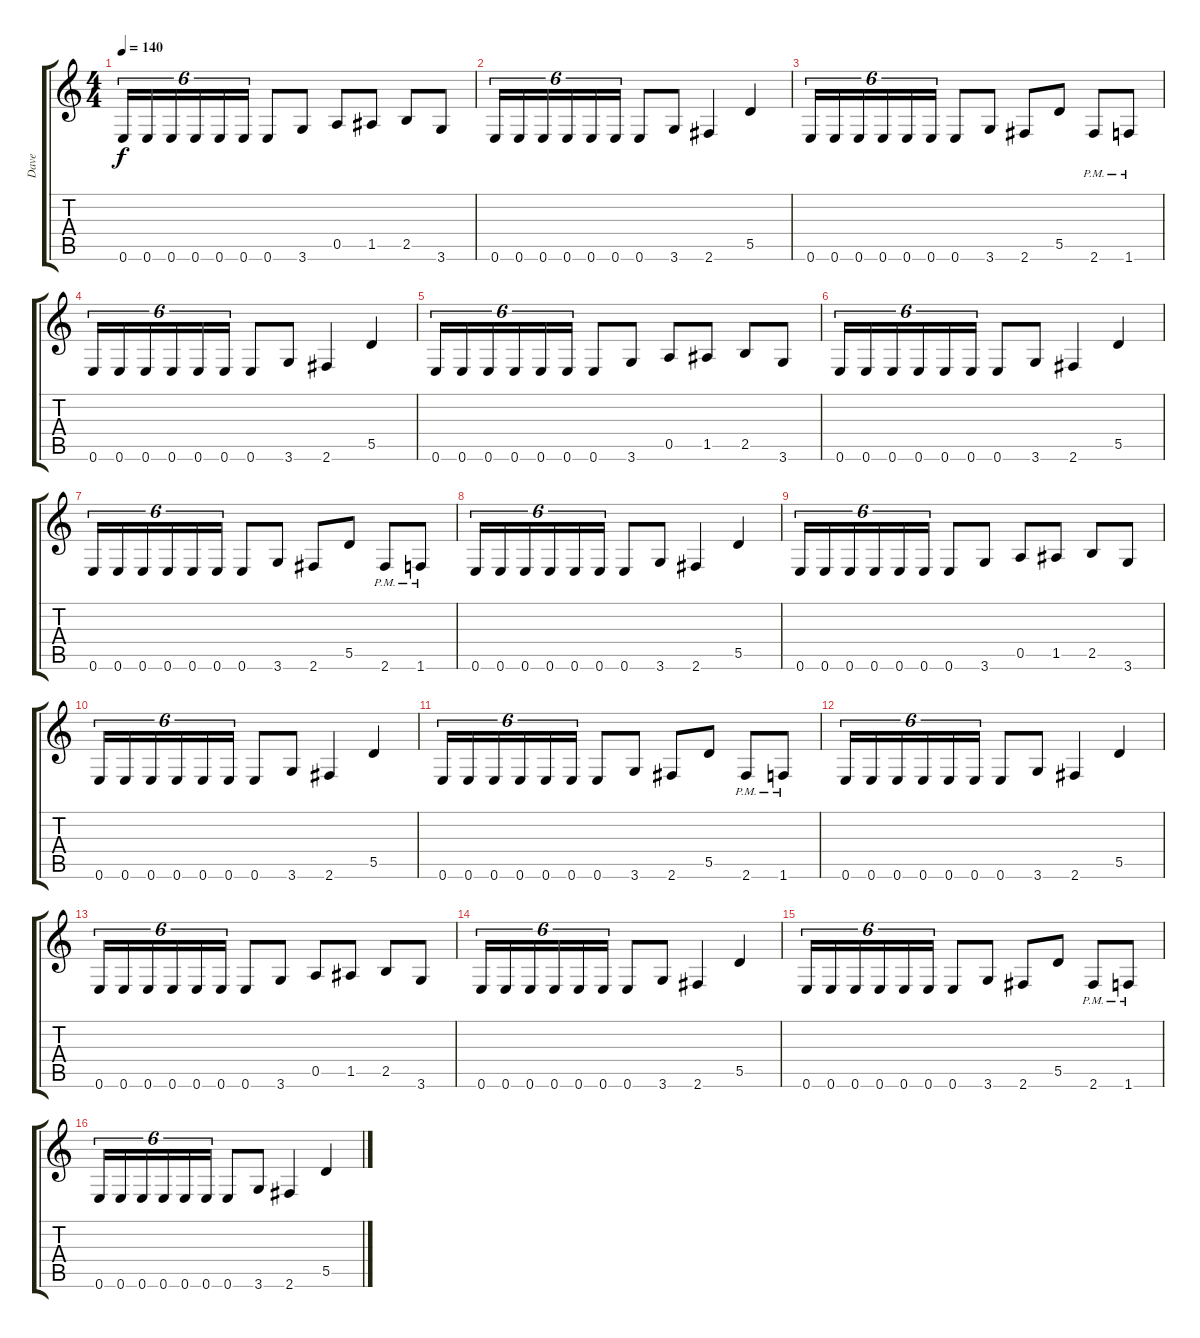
\track ("Dave" "Dave") {instrument distortionguitar}
\staff {score tabs}
\tuning (E4 B3 G3 D3 A2 E2) {hide}
\ts (4 4)
\tempo 140
\clef g2
\ks c
0.6.16{tu (6 4) dy f} 0.6.16{tu (6 4)} 0.6.16{tu (6 4)} 0.6.16{tu (6 4)} 0.6.16{tu (6 4)} 0.6.16{tu (6 4)} 0.6.8 3.6.8 0.5.8 1.5.8 2.5.8 3.6.8 |
0.6.16{tu (6 4)} 0.6.16{tu (6 4)} 0.6.16{tu (6 4)} 0.6.16{tu (6 4)} 0.6.16{tu (6 4)} 0.6.16{tu (6 4)} 0.6.8 3.6.8 2.6.4 5.5.4 |
0.6.16{tu (6 4)} 0.6.16{tu (6 4)} 0.6.16{tu (6 4)} 0.6.16{tu (6 4)} 0.6.16{tu (6 4)} 0.6.16{tu (6 4)} 0.6.8 3.6.8 2.6.8 5.5.8 2.6{pm}.8 1.6{pm}.8 |
0.6.16{tu (6 4)} 0.6.16{tu (6 4)} 0.6.16{tu (6 4)} 0.6.16{tu (6 4)} 0.6.16{tu (6 4)} 0.6.16{tu (6 4)} 0.6.8 3.6.8 2.6.4 5.5.4 |
0.6.16{tu (6 4)} 0.6.16{tu (6 4)} 0.6.16{tu (6 4)} 0.6.16{tu (6 4)} 0.6.16{tu (6 4)} 0.6.16{tu (6 4)} 0.6.8 3.6.8 0.5.8 1.5.8 2.5.8 3.6.8 |
0.6.16{tu (6 4)} 0.6.16{tu (6 4)} 0.6.16{tu (6 4)} 0.6.16{tu (6 4)} 0.6.16{tu (6 4)} 0.6.16{tu (6 4)} 0.6.8 3.6.8 2.6.4 5.5.4 |
0.6.16{tu (6 4)} 0.6.16{tu (6 4)} 0.6.16{tu (6 4)} 0.6.16{tu (6 4)} 0.6.16{tu (6 4)} 0.6.16{tu (6 4)} 0.6.8 3.6.8 2.6.8 5.5.8 2.6{pm}.8 1.6{pm}.8 |
0.6.16{tu (6 4)} 0.6.16{tu (6 4)} 0.6.16{tu (6 4)} 0.6.16{tu (6 4)} 0.6.16{tu (6 4)} 0.6.16{tu (6 4)} 0.6.8 3.6.8 2.6.4 5.5.4 |
0.6.16{tu (6 4)} 0.6.16{tu (6 4)} 0.6.16{tu (6 4)} 0.6.16{tu (6 4)} 0.6.16{tu (6 4)} 0.6.16{tu (6 4)} 0.6.8 3.6.8 0.5.8 1.5.8 2.5.8 3.6.8 |
0.6.16{tu (6 4)} 0.6.16{tu (6 4)} 0.6.16{tu (6 4)} 0.6.16{tu (6 4)} 0.6.16{tu (6 4)} 0.6.16{tu (6 4)} 0.6.8 3.6.8 2.6.4 5.5.4 |
0.6.16{tu (6 4)} 0.6.16{tu (6 4)} 0.6.16{tu (6 4)} 0.6.16{tu (6 4)} 0.6.16{tu (6 4)} 0.6.16{tu (6 4)} 0.6.8 3.6.8 2.6.8 5.5.8 2.6{pm}.8 1.6{pm}.8 |
0.6.16{tu (6 4)} 0.6.16{tu (6 4)} 0.6.16{tu (6 4)} 0.6.16{tu (6 4)} 0.6.16{tu (6 4)} 0.6.16{tu (6 4)} 0.6.8 3.6.8 2.6.4 5.5.4 |
0.6.16{tu (6 4)} 0.6.16{tu (6 4)} 0.6.16{tu (6 4)} 0.6.16{tu (6 4)} 0.6.16{tu (6 4)} 0.6.16{tu (6 4)} 0.6.8 3.6.8 0.5.8 1.5.8 2.5.8 3.6.8 |
0.6.16{tu (6 4)} 0.6.16{tu (6 4)} 0.6.16{tu (6 4)} 0.6.16{tu (6 4)} 0.6.16{tu (6 4)} 0.6.16{tu (6 4)} 0.6.8 3.6.8 2.6.4 5.5.4 |
0.6.16{tu (6 4)} 0.6.16{tu (6 4)} 0.6.16{tu (6 4)} 0.6.16{tu (6 4)} 0.6.16{tu (6 4)} 0.6.16{tu (6 4)} 0.6.8 3.6.8 2.6.8 5.5.8 2.6{pm}.8 1.6{pm}.8 |
0.6.16{tu (6 4)} 0.6.16{tu (6 4)} 0.6.16{tu (6 4)} 0.6.16{tu (6 4)} 0.6.16{tu (6 4)} 0.6.16{tu (6 4)} 0.6.8 3.6.8 2.6.4 5.5.4
